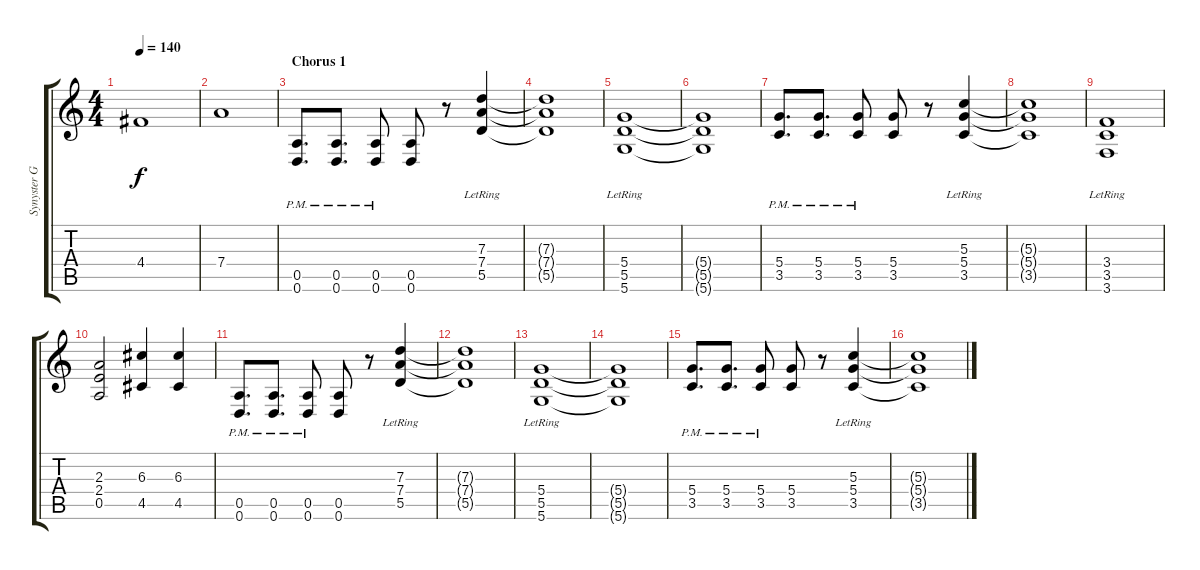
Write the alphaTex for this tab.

\track ("Synyster Gates" "Synyster G") {instrument distortionguitar}
\staff {score tabs}
\tuning (E4 B3 G3 D3 A2 D2) {hide}
\ts (4 4)
\tempo 140
\clef g2
\ks c
4.4.1{dy f} |
7.4.1 |
\section ("" "Chorus 1")
(0.5{pm} 0.6{pm}).8{d} (0.5{pm} 0.6{pm}).8{d} (0.5{pm} 0.6{pm}).8 (0.5 0.6).8 r.8 (7.3{lr} 7.4{lr} 5.5{lr}).4 |
(7.3{t} 7.4{t} 5.5{t}).1 |
(5.4{lr} 5.5{lr} 5.6{lr}).1 |
(5.4{t} 5.5{t} 5.6{t}).1 |
(5.4 3.5{pm}).8{d} (5.4 3.5{pm}).8{d} (5.4 3.5{pm}).8 (5.4 3.5).8 r.8 (5.3{lr} 5.4{lr} 3.5{lr}).4 |
(5.3{t} 5.4{t} 3.5{t}).1 |
(3.4{lr} 3.5{lr} 3.6{lr}).1 |
(2.3 2.4 0.5).2 (6.3 4.5).4 (6.3 4.5).4 |
(0.5{pm} 0.6{pm}).8{d} (0.5{pm} 0.6{pm}).8{d} (0.5{pm} 0.6{pm}).8 (0.5 0.6).8 r.8 (7.3{lr} 7.4{lr} 5.5{lr}).4 |
(7.3{t} 7.4{t} 5.5{t}).1 |
(5.4{lr} 5.5{lr} 5.6{lr}).1 |
(5.4{t} 5.5{t} 5.6{t}).1 |
(5.4 3.5{pm}).8{d} (5.4 3.5{pm}).8{d} (5.4 3.5{pm}).8 (5.4 3.5).8 r.8 (5.3{lr} 5.4{lr} 3.5{lr}).4 |
(5.3{t} 5.4{t} 3.5{t}).1
